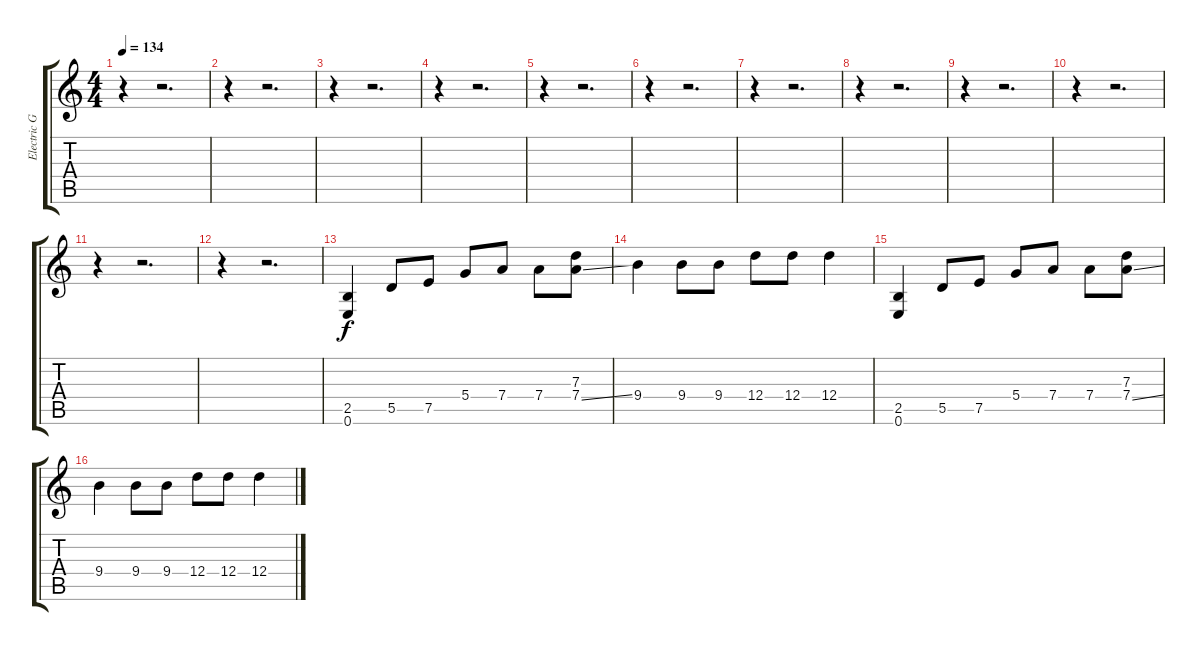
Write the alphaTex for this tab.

\track ("Electric Guitar (Drive)" "Electric G") {instrument overdrivenguitar}
\staff {score tabs}
\tuning (E4 B3 G3 D3 A2 E2) {hide}
\ts (4 4)
\tempo 134
\clef g2
\ks c
r.4{dy f} r.2{d} |
r.4 r.2{d} |
r.4 r.2{d} |
r.4 r.2{d} |
r.4 r.2{d} |
r.4 r.2{d} |
r.4 r.2{d} |
r.4 r.2{d} |
r.4 r.2{d} |
r.4 r.2{d} |
r.4 r.2{d} |
r.4 r.2{d} |
(2.5 0.6).4 5.5.8 7.5.8 5.4.8 7.4.8 7.4.8 (7.3 7.4{ss}).8 |
9.4.4 9.4.8 9.4.8 12.4.8 12.4.8 12.4.4 |
(2.5 0.6).4 5.5.8 7.5.8 5.4.8 7.4.8 7.4.8 (7.3 7.4{ss}).8 |
9.4.4 9.4.8 9.4.8 12.4.8 12.4.8 12.4.4
